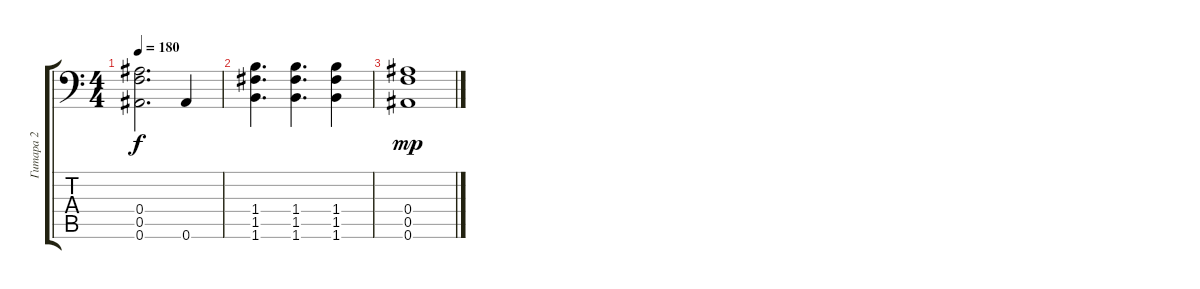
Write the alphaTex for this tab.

\track ("Гитара 2" "Гитара 2") {instrument overdrivenguitar}
\staff {score tabs}
\tuning (C4 G3 Eb3 Bb2 F2 Bb1) {hide}
\ts (4 4)
\tempo 180
\clef f4
\ks c
(0.4 0.5 0.6).2{d dy f} 0.6.4 |
(1.4 1.5 1.6).4{d} (1.4 1.5 1.6).4{d} (1.4 1.5 1.6).4 |
(0.4 0.5 0.6).1{dy mp}
